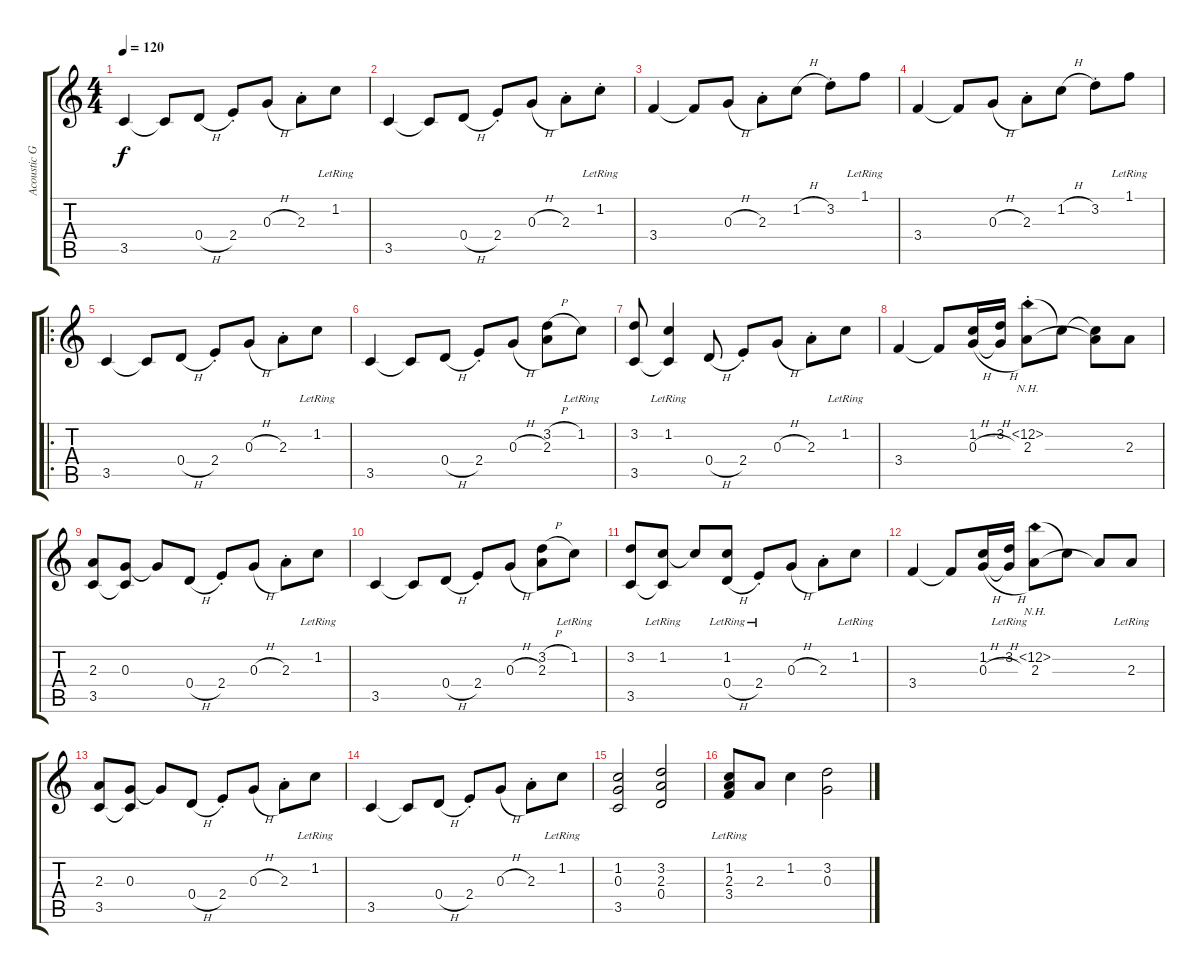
\track ("Acoustic Guitar" "Acoustic G") {instrument acousticguitarsteel}
\staff {score tabs}
\tuning (E4 B3 G3 D3 A2 E2) {hide}
\ts (4 4)
\tempo 120
\clef g2
\ks c
3.5.4{dy f instrument acousticguitarsteel} 3.5{t}.8 0.4{h}.8 2.4{st}.8 0.3{h}.8 2.3{st}.8 1.2{lr}.8 |
3.5.4 3.5{t}.8 0.4{h}.8 2.4{st}.8 0.3{h}.8 2.3{st}.8 1.2{st lr}.8 |
3.4.4 3.4{t}.8 0.3{h}.8 2.3{st}.8 1.2{h}.8 3.2{st}.8 1.1{lr}.8 |
3.4.4 3.4{t}.8 0.3{h}.8 2.3{st}.8 1.2{h}.8 3.2{st}.8 1.1{lr}.8 |
\ro
3.5.4 3.5{t}.8 0.4{h}.8 2.4{st}.8 0.3{h}.8 2.3{st}.8 1.2{lr}.8 |
3.5.4 3.5{t}.8 0.4{h}.8 2.4{st}.8 0.3{h}.8 (3.2{h} 2.3).8 1.2{lr}.8 |
(3.2 3.5).8 (1.2{lr} 3.5{t}).4 0.4{h}.8 2.4{st}.8 0.3{h}.8 2.3{st}.8 1.2{lr}.8 |
3.4.4 3.4{t}.8 (1.2 0.3{h}).16 (3.2 0.3{h t}).16 (1.2{nh} 2.3{st}).8 1.2{t}.8 (1.2{t} 2.3{t}).8 2.3.8 |
(2.3 3.5).8 (0.3 3.5{t}).8 0.3{t}.8 0.4{h}.8 2.4{st}.8 0.3{h}.8 2.3{st}.8 1.2{lr}.8 |
3.5.4 3.5{t}.8 0.4{h}.8 2.4{st}.8 0.3{h}.8 (3.2{h} 2.3).8 1.2{lr}.8 |
(3.2 3.5).8 (1.2{lr} 3.5{t}).8 1.2{t}.8 (1.2{lr} 0.4{h}).8 2.4{st lr}.8 0.3{h}.8 2.3{st}.8 1.2{lr}.8 |
3.4.4 3.4{t}.8 (1.2 0.3{h}).16 (3.2{lr} 0.3{h t}).16 (1.2{nh} 2.3{lr}).8 1.2{t}.8 2.3{t}.8 2.3{lr}.8 |
(2.3 3.5).8 (0.3 3.5{t}).8 0.3{t}.8 0.4{h}.8 2.4{st}.8 0.3{h}.8 2.3{st}.8 1.2{lr}.8 |
3.5.4 3.5{t}.8 0.4{h}.8 2.4{st}.8 0.3{h}.8 2.3{st}.8 1.2{lr}.8 |
(1.2 0.3 3.5).2 (3.2 2.3 0.4).2 |
(1.2 2.3 3.4{lr}).8 2.3.8 1.2.4 (3.2 0.3).2
